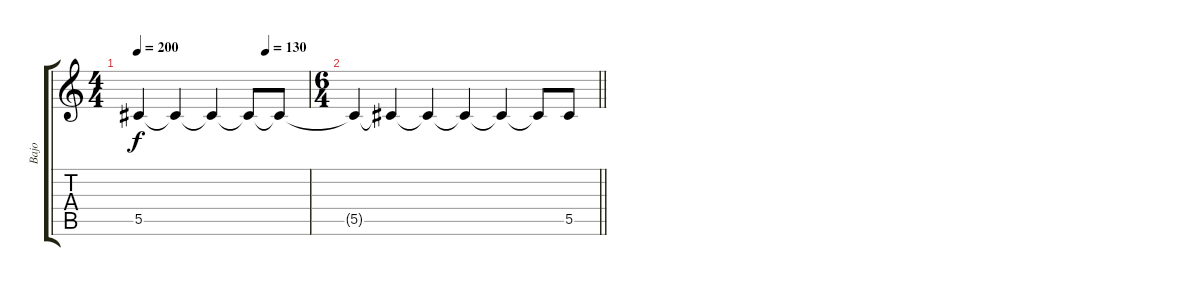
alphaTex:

\track ("Bajo" "Bajo") {instrument electricbasspick}
\staff {score tabs}
\tuning (Eb4 Bb3 Gb3 Db3 Ab2 Eb2) {hide}
\ts (4 4)
\tempo 200
\tempo (130 0.75)
\clef g2
\ks c
5.5{t}.4{dy f} 5.5{t}.4 5.5{t}.4 5.5{t}.8 5.5{t}.8 |
\ts (6 4)
\barLineRight lightlight
5.5{t}.4 5.5{t}.4 5.5{t}.4 5.5{t}.4 5.5{t}.4 5.5{t}.8 5.5.8
